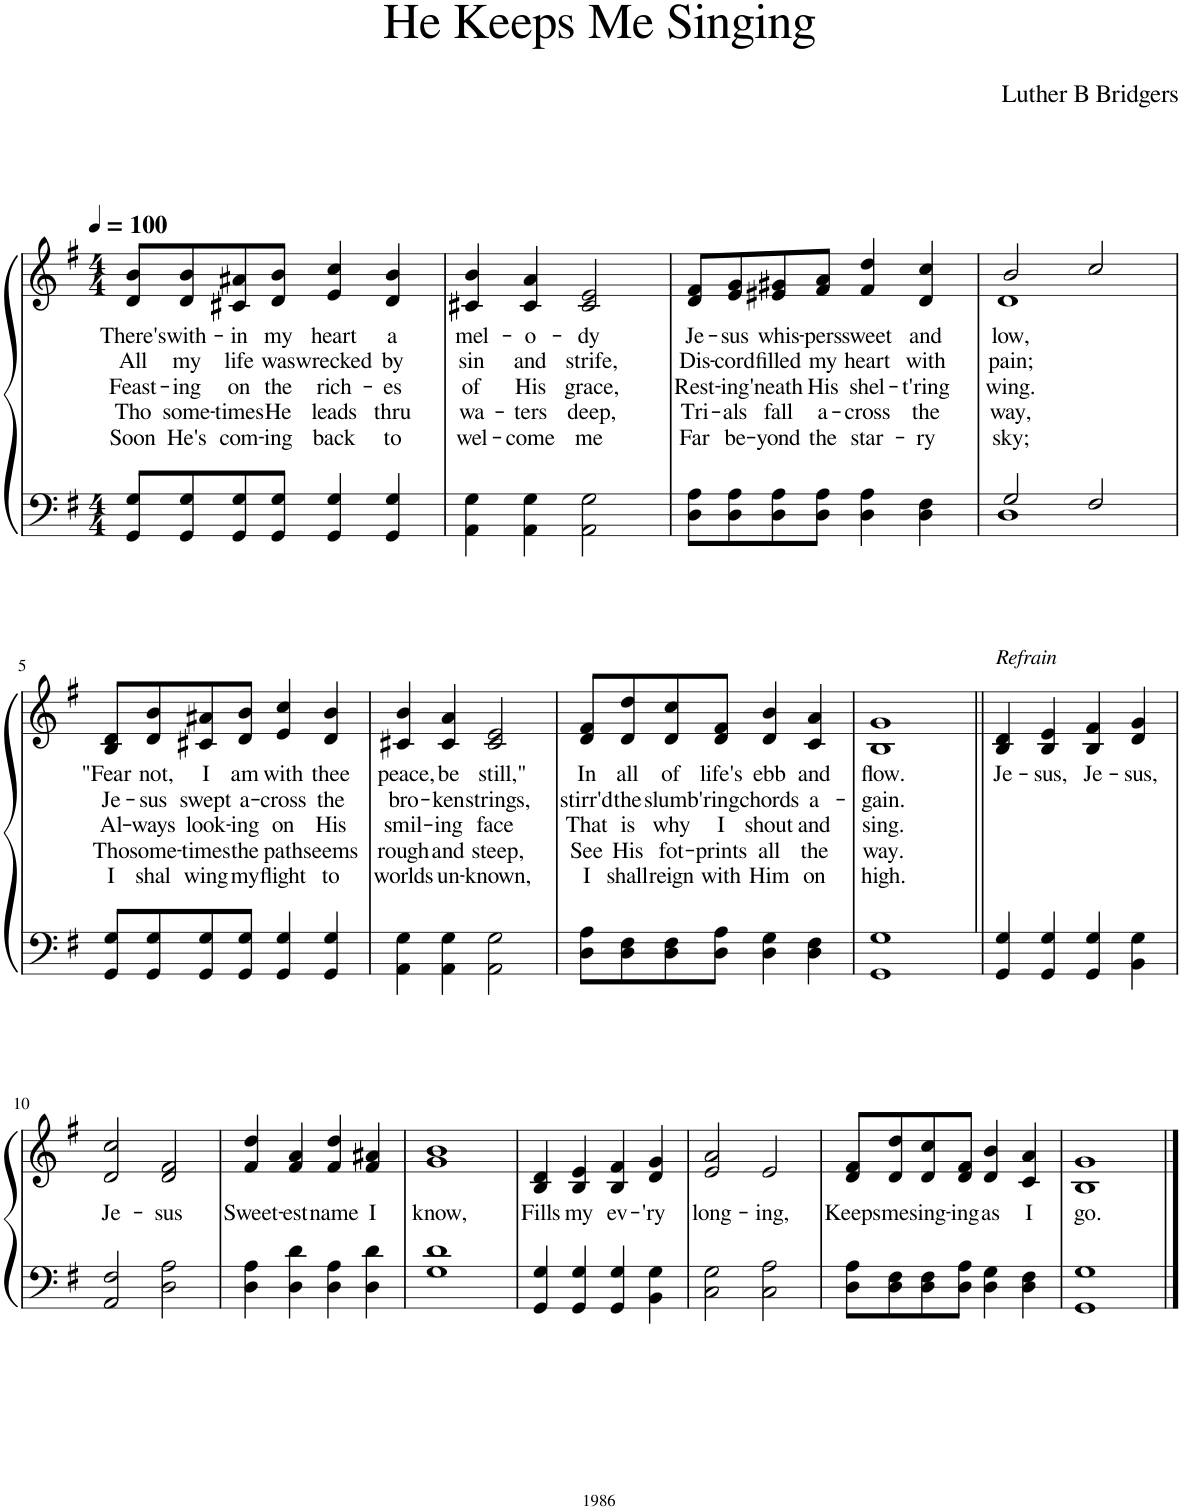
**kern	**kern	**text	**text	**text	**text	**text
*part1	*part1	*part1	*part1	*part1	*part1	*part1
*staff2	*staff1	*staff1	*staff1	*staff1	*staff1	*staff1
*I"Piano	*	*	*	*	*	*
*I'Pno.	*	*	*	*	*	*
*clefF4	*clefG2	*	*	*	*	*
*k[f#]	*k[f#]	*	*	*	*	*
*M4/4	*M4/4	*	*	*	*	*
*MM100	*MM100	*	*	*	*	*
=1	=1	=1	=1	=1	=1	=1
!	!	!LO:LY:b	!LO:LY:b	!LO:LY:b	!LO:LY:b	!LO:LY:b
8GG/ 8G/L	8d/ 8b/L	There's	All	Feast-	Tho	Soon
!	!	!LO:LY:b	!LO:LY:b	!LO:LY:b	!LO:LY:b	!LO:LY:b
8GG/ 8G/	8d/ 8b/	with-	my	-ing	some-	He's
!	!	!LO:LY:b	!LO:LY:b	!LO:LY:b	!LO:LY:b	!LO:LY:b
8GG/ 8G/	8c#X/ 8a#X/	-in	life	on	-times	com-
!	!	!LO:LY:b	!LO:LY:b	!LO:LY:b	!LO:LY:b	!LO:LY:b
8GG/ 8G/J	8d/ 8b/J	my	was	the	He	-ing
!	!	!LO:LY:b	!LO:LY:b	!LO:LY:b	!LO:LY:b	!LO:LY:b
4GG/ 4G/	4e/ 4cc/	heart	wrecked	rich-	leads	back
!	!	!LO:LY:b	!LO:LY:b	!LO:LY:b	!LO:LY:b	!LO:LY:b
4GG/ 4G/	4d/ 4b/	a	by	-es	thru	to
=2	=2	=2	=2	=2	=2	=2
!	!	!LO:LY:b	!LO:LY:b	!LO:LY:b	!LO:LY:b	!LO:LY:b
4AA\ 4G\	4c#X/ 4b/	mel-	sin	of	wa-	wel-
!	!	!LO:LY:b	!LO:LY:b	!LO:LY:b	!LO:LY:b	!LO:LY:b
4AA\ 4G\	4c#/ 4a/	-o-	and	His	-ters	-come
!	!	!LO:LY:b	!LO:LY:b	!LO:LY:b	!LO:LY:b	!LO:LY:b
2AA\ 2G\	2c#/ 2e/	-dy	strife,	grace,	deep,	me
=3	=3	=3	=3	=3	=3	=3
!	!	!LO:LY:b	!LO:LY:b	!LO:LY:b	!LO:LY:b	!LO:LY:b
8D\ 8A\L	8d/ 8f#/L	Je-	Dis-	Rest-	Tri-	Far
!	!	!LO:LY:b	!LO:LY:b	!LO:LY:b	!LO:LY:b	!LO:LY:b
8D\ 8A\	8e/ 8g/	-sus	-cord	-ing	-als	be-
!	!	!LO:LY:b	!LO:LY:b	!LO:LY:b	!LO:LY:b	!LO:LY:b
8D\ 8A\	8e#X/ 8g#X/	whis-	filled	'neath	fall	-yond
!	!	!LO:LY:b	!LO:LY:b	!LO:LY:b	!LO:LY:b	!LO:LY:b
8D\ 8A\J	8f#/ 8a/J	-pers	my	His	a-	the
!	!	!LO:LY:b	!LO:LY:b	!LO:LY:b	!LO:LY:b	!LO:LY:b
4D\ 4A\	4f#/ 4dd/	sweet	heart	shel-	-cross	star-
!	!	!LO:LY:b	!LO:LY:b	!LO:LY:b	!LO:LY:b	!LO:LY:b
4D\ 4F#\	4d/ 4cc/	and	with	-t'ring	the	-ry
=4	=4	=4	=4	=4	=4	=4
*^	*	*	*	*	*	*
!	!	!	!LO:LY:b	!LO:LY:b	!LO:LY:b	!LO:LY:b	!LO:LY:b
*	*	*^	*	*	*	*	*
1D	2G/	1d	2b/	low,	pain;	wing.	way,	sky;
.	2F#/	.	2cc/	.	.	.	.	.
!!LO:LB:g=z
=5	=5	=5	=5	=5	=5	=5	=5	=5
!	!	!	!	!LO:LY:b	!LO:LY:b	!LO:LY:b	!LO:LY:b	!LO:LY:b
*v	*v	*	*	*	*	*	*	*
*	*v	*v	*	*	*	*	*
8GG/ 8G/L	8B/ 8d/L	"Fear	Je-	Al-	Tho	I
!	!	!LO:LY:b	!LO:LY:b	!LO:LY:b	!LO:LY:b	!LO:LY:b
8GG/ 8G/	8d/ 8b/	not,	-sus	-ways	some-	shal
!	!	!LO:LY:b	!LO:LY:b	!LO:LY:b	!LO:LY:b	!LO:LY:b
8GG/ 8G/	8c#X/ 8a#X/	I	swept	look-	-times	wing
!	!	!LO:LY:b	!LO:LY:b	!LO:LY:b	!LO:LY:b	!LO:LY:b
8GG/ 8G/J	8d/ 8b/J	am	a-	-ing	the	my
!	!	!LO:LY:b	!LO:LY:b	!LO:LY:b	!LO:LY:b	!LO:LY:b
4GG/ 4G/	4e/ 4cc/	with	-cross	on	path	flight
!	!	!LO:LY:b	!LO:LY:b	!LO:LY:b	!LO:LY:b	!LO:LY:b
4GG/ 4G/	4d/ 4b/	thee	the	His	seems	to
=6	=6	=6	=6	=6	=6	=6
!	!	!LO:LY:b	!LO:LY:b	!LO:LY:b	!LO:LY:b	!LO:LY:b
4AA\ 4G\	4c#X/ 4b/	peace,	bro-	smil-	rough	worlds
!	!	!LO:LY:b	!LO:LY:b	!LO:LY:b	!LO:LY:b	!LO:LY:b
4AA\ 4G\	4c#/ 4a/	be	-ken	-ing	and	un-
!	!	!LO:LY:b	!LO:LY:b	!LO:LY:b	!LO:LY:b	!LO:LY:b
2AA\ 2G\	2c#/ 2e/	still,"	strings,	face	steep,	-known,
=7	=7	=7	=7	=7	=7	=7
!	!	!LO:LY:b	!LO:LY:b	!LO:LY:b	!LO:LY:b	!LO:LY:b
8D\ 8A\L	8d/ 8f#/L	In	stirr'd	That	See	I
!	!	!LO:LY:b	!LO:LY:b	!LO:LY:b	!LO:LY:b	!LO:LY:b
8D\ 8F#\	8d/ 8dd/	all	the	is	His	shall
!	!	!LO:LY:b	!LO:LY:b	!LO:LY:b	!LO:LY:b	!LO:LY:b
8D\ 8F#\	8d/ 8cc/	of	slumb'	why	fot-	reign
!	!	!LO:LY:b	!LO:LY:b	!LO:LY:b	!LO:LY:b	!LO:LY:b
8D\ 8A\J	8d/ 8f#/J	life's	ring	I	-prints	with
!	!	!LO:LY:b	!LO:LY:b	!LO:LY:b	!LO:LY:b	!LO:LY:b
4D\ 4G\	4d/ 4b/	ebb	chords	shout	all	Him
!	!	!LO:LY:b	!LO:LY:b	!LO:LY:b	!LO:LY:b	!LO:LY:b
4D\ 4F#\	4c/ 4a/	and	a-	and	the	on
=8	=8	=8	=8	=8	=8	=8
!	!	!LO:LY:b	!LO:LY:b	!LO:LY:b	!LO:LY:b	!LO:LY:b
1GG 1G	1B 1g	flow.	-gain.	sing.	way.	high.
=9||	=9||	=9||	=9||	=9||	=9||	=9||
!	!LO:TX:a:i:t=Refrain	!	!	!	!	!
!	!	!LO:LY:b	!	!	!	!
4GG/ 4G/	4B/ 4d/	Je-	.	.	.	.
!	!	!LO:LY:b	!	!	!	!
4GG/ 4G/	4B/ 4e/	-sus,	.	.	.	.
!	!	!LO:LY:b	!	!	!	!
4GG/ 4G/	4B/ 4f#/	Je-	.	.	.	.
!	!	!LO:LY:b	!	!	!	!
4BB\ 4G\	4d/ 4g/	-sus,	.	.	.	.
!!LO:LB:g=z
=10	=10	=10	=10	=10	=10	=10
!	!	!LO:LY:b	!	!	!	!
2AA/ 2F#/	2d/ 2cc/	Je-	.	.	.	.
!	!	!LO:LY:b	!	!	!	!
2D\ 2A\	2d/ 2f#/	-sus	.	.	.	.
=11	=11	=11	=11	=11	=11	=11
!	!	!LO:LY:b	!	!	!	!
4D\ 4A\	4f#/ 4dd/	Sweet-	.	.	.	.
!	!	!LO:LY:b	!	!	!	!
4D\ 4d\	4f#/ 4a/	-est	.	.	.	.
!	!	!LO:LY:b	!	!	!	!
4D\ 4A\	4f#/ 4dd/	name	.	.	.	.
!	!	!LO:LY:b	!	!	!	!
4D\ 4d\	4f#/ 4a#X/	I	.	.	.	.
=12	=12	=12	=12	=12	=12	=12
!	!	!LO:LY:b	!	!	!	!
1G 1d	1g 1b	know,	.	.	.	.
=13	=13	=13	=13	=13	=13	=13
!	!	!LO:LY:b	!	!	!	!
4GG/ 4G/	4B/ 4d/	Fills	.	.	.	.
!	!	!LO:LY:b	!	!	!	!
4GG/ 4G/	4B/ 4e/	my	.	.	.	.
!	!	!LO:LY:b	!	!	!	!
4GG/ 4G/	4B/ 4f#/	ev-	.	.	.	.
!	!	!LO:LY:b	!	!	!	!
4BB\ 4G\	4d/ 4g/	-'ry	.	.	.	.
=14	=14	=14	=14	=14	=14	=14
!	!	!LO:LY:b	!	!	!	!
2C\ 2G\	2e/ 2a/	long-	.	.	.	.
!	!	!LO:LY:b	!	!	!	!
2C\ 2A\	2e/	-ing,	.	.	.	.
=15	=15	=15	=15	=15	=15	=15
!	!	!LO:LY:b	!	!	!	!
8D\ 8A\L	8d/ 8f#/L	Keeps	.	.	.	.
!	!	!LO:LY:b	!	!	!	!
8D\ 8F#\	8d/ 8dd/	me	.	.	.	.
!	!	!LO:LY:b	!	!	!	!
8D\ 8F#\	8d/ 8cc/	sing-	.	.	.	.
!	!	!LO:LY:b	!	!	!	!
8D\ 8A\J	8d/ 8f#/J	-ing	.	.	.	.
!	!	!LO:LY:b	!	!	!	!
4D\ 4G\	4d/ 4b/	as	.	.	.	.
!	!	!LO:LY:b	!	!	!	!
4D\ 4F#\	4c/ 4a/	I	.	.	.	.
=16	=16	=16	=16	=16	=16	=16
!	!	!LO:LY:b	!	!	!	!
1GG 1G	1B 1g	go.	.	.	.	.
==	==	==	==	==	==	==
*-	*-	*-	*-	*-	*-	*-
